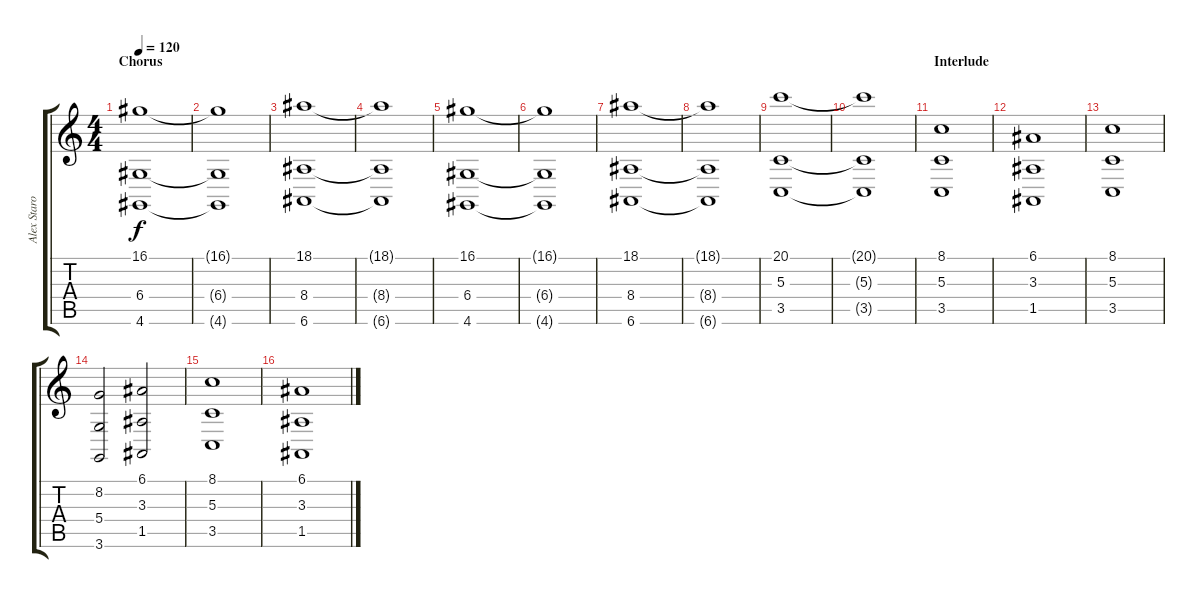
\track ("Alex Staropoli - String Ensemble" "Alex Staro") {instrument stringensemble2}
\staff {score tabs}
\tuning (E4 B3 G3 D3 A2 E2) {hide}
\ts (4 4)
\section ("" "Chorus")
\tempo 120
\clef g2
\ks c
(16.1 6.4 4.6).1{dy f} |
(16.1{t} 6.4{t} 4.6{t}).1 |
(18.1 8.4 6.6).1 |
(18.1{t} 8.4{t} 6.6{t}).1 |
(16.1 6.4 4.6).1 |
(16.1{t} 6.4{t} 4.6{t}).1 |
(18.1 8.4 6.6).1 |
(18.1{t} 8.4{t} 6.6{t}).1 |
(20.1 5.3 3.5).1 |
(20.1{t} 5.3{t} 3.5{t}).1 |
\section ("" "Interlude")
(8.1 5.3 3.5).1{volume 9} |
(6.1 3.3 1.5).1 |
(8.1 5.3 3.5).1 |
(8.2 5.4 3.6).2 (6.1 3.3 1.5).2 |
(8.1 5.3 3.5).1 |
(6.1 3.3 1.5).1
